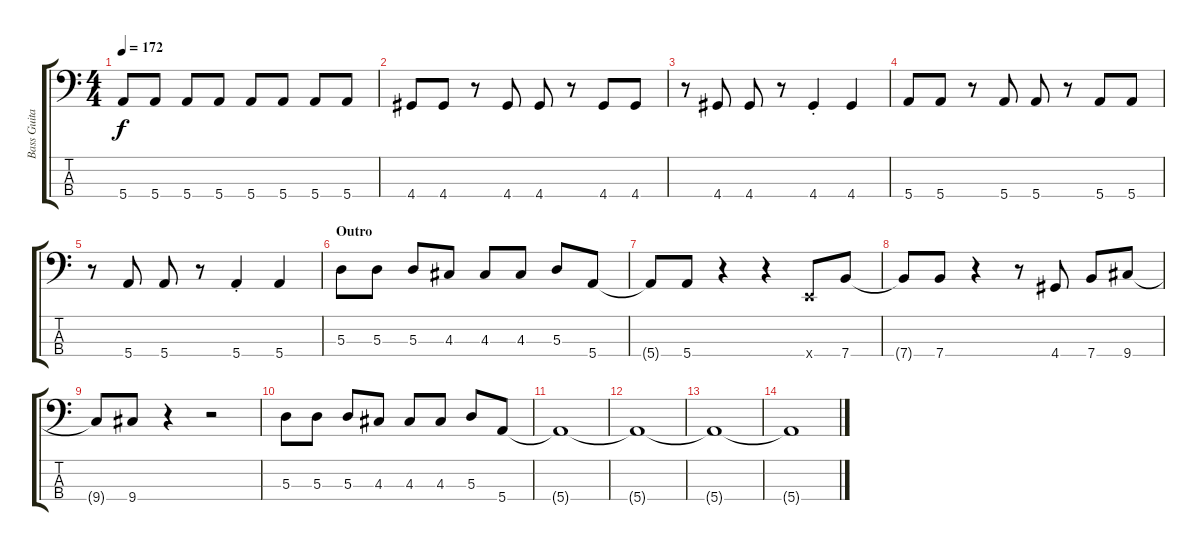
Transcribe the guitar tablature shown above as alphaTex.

\track ("Bass Guitar" "Bass Guita") {instrument electricbasspick}
\staff {score tabs}
\tuning (G2 D2 A1 E1) {hide}
\ts (4 4)
\tempo 172
\clef f4
\ks c
5.4.8{dy f} 5.4.8 5.4.8 5.4.8 5.4.8 5.4.8 5.4.8 5.4.8 |
4.4.8 4.4.8 r.8 4.4.8 4.4.8 r.8 4.4.8 4.4.8 |
r.8 4.4.8 4.4.8 r.8 4.4{st}.4 4.4.4 |
5.4.8 5.4.8 r.8 5.4.8 5.4.8 r.8 5.4.8 5.4.8 |
r.8 5.4.8 5.4.8 r.8 5.4{st}.4 5.4.4 |
\section ("" "Outro")
5.3.8 5.3.8 5.3.8 4.3.8 4.3.8 4.3.8 5.3.8 5.4.8 |
5.4{t}.8 5.4.8 r.4 r.4 0.4{x}.8 7.4.8 |
7.4{t}.8 7.4.8 r.4 r.8 4.4.8 7.4.8 9.4.8 |
9.4{t}.8 9.4.8 r.4 r.2 |
5.3.8 5.3.8 5.3.8 4.3.8 4.3.8 4.3.8 5.3.8 5.4.8 |
5.4{t}.1 |
5.4{t}.1 |
5.4{t}.1 |
5.4{t}.1
